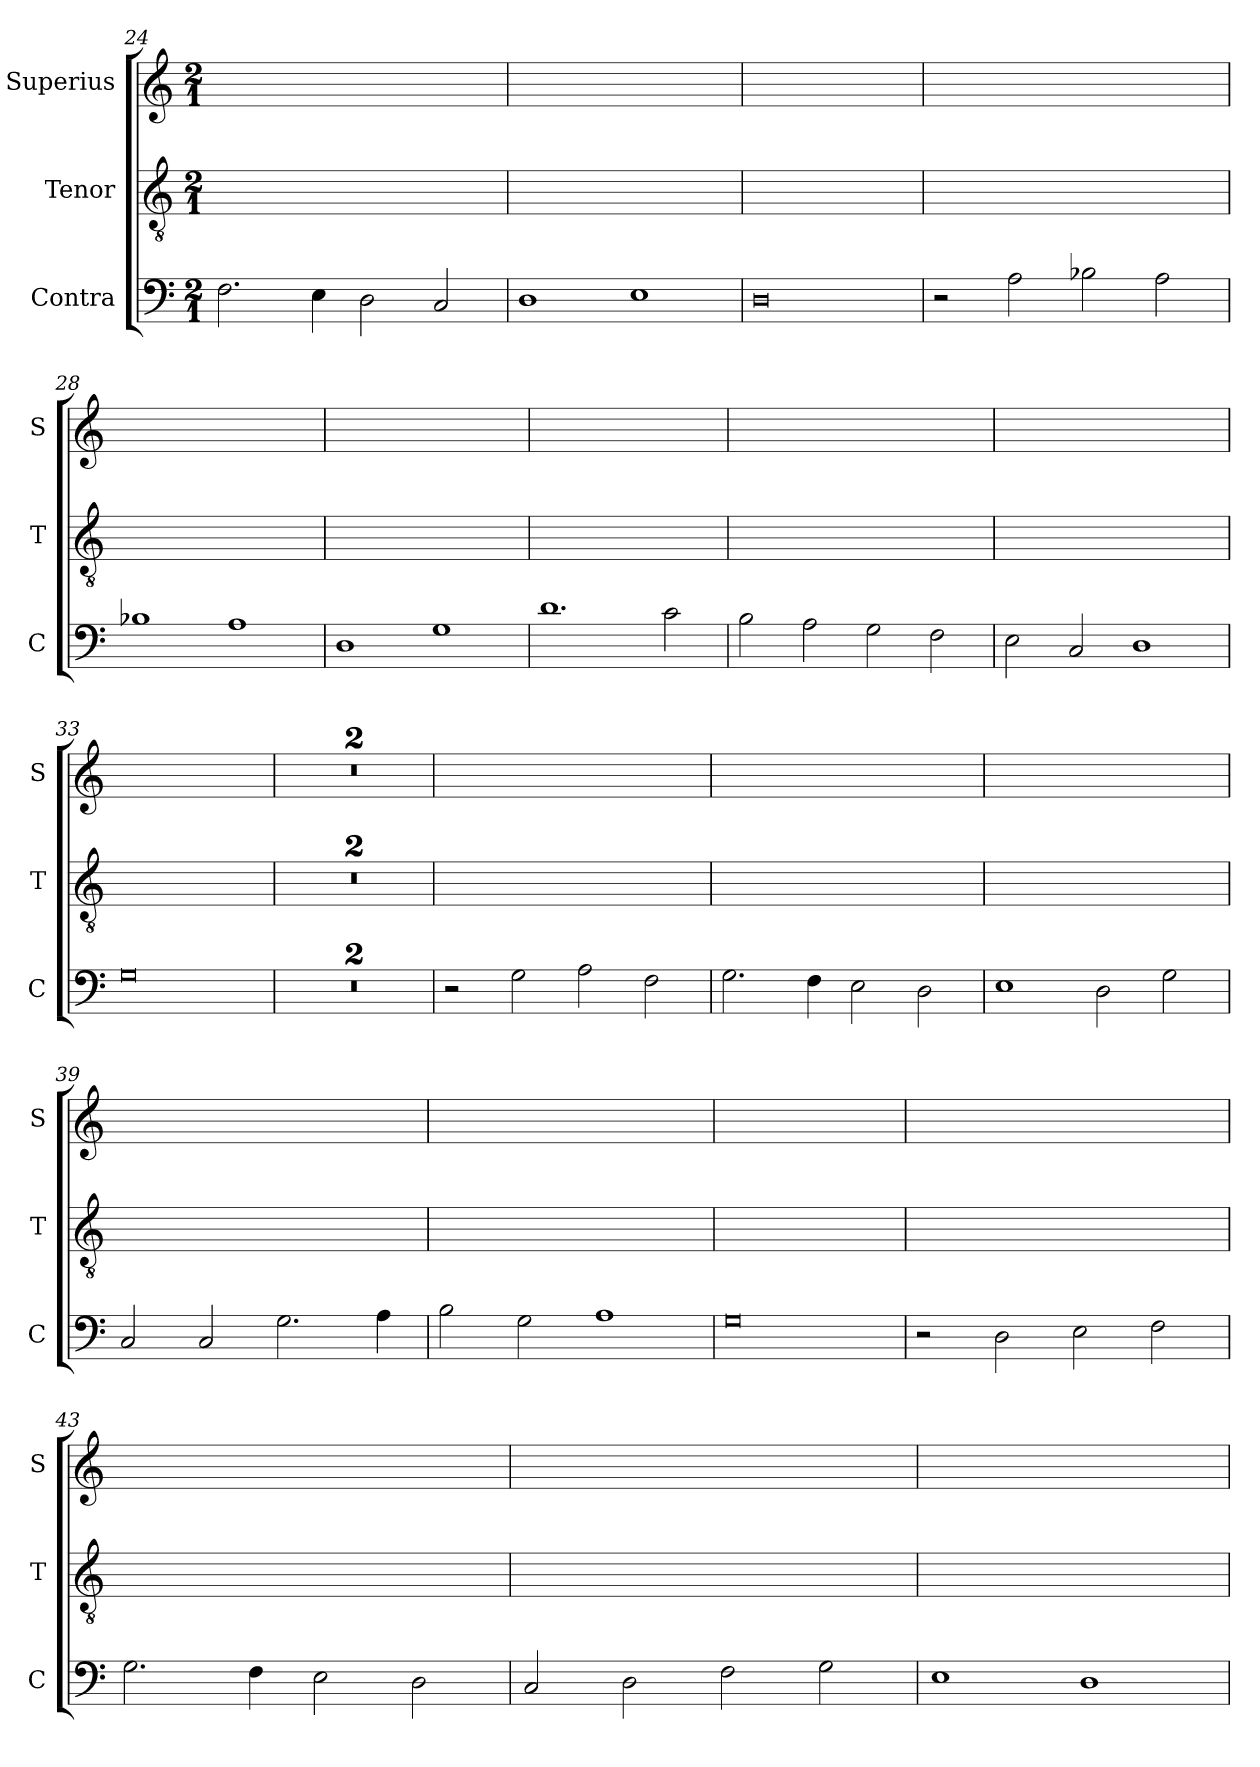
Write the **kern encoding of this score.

**kern	**kern	**kern
*part3	*part2	*part1
*staff3	*staff2	*staff1
*I"Contra	*I"Tenor	*I"Superius
*I'C	*I'T	*I'S
*clefF4	*clefGv2	*clefG2
*k[]	*k[]	*k[]
*M2/1	*M2/1	*M2/1
=24	=24	=24
2.F	0ryy	0ryy
4E	.	.
2D	.	.
2C	.	.
=25	=25	=25
1D	0ryy	0ryy
1E	.	.
=26	=26	=26
0D	0ryy	0ryy
=27	=27	=27
2r	0ryy	0ryy
2A	.	.
2B-X	.	.
2A	.	.
=28	=28	=28
1B-X	0ryy	0ryy
1A	.	.
=29	=29	=29
1D	0ryy	0ryy
1G	.	.
=30	=30	=30
1.d	0ryy	0ryy
2c	.	.
=31	=31	=31
2B	0ryy	0ryy
2A	.	.
2G	.	.
2F	.	.
=32	=32	=32
2E	0ryy	0ryy
2C	.	.
1D	.	.
=33	=33	=33
0G	0ryy	0ryy
=34	=34	=34
0r	0ryy	0ryy
=35	=35	=35
0r	0ryy	0ryy
=36	=36	=36
2r	0ryy	0ryy
2G	.	.
2A	.	.
2F	.	.
=37	=37	=37
2.G	0ryy	0ryy
4F	.	.
2E	.	.
2D	.	.
=38	=38	=38
1E	0ryy	0ryy
2D	.	.
2G	.	.
=39	=39	=39
2C	0ryy	0ryy
2C	.	.
2.G	.	.
4A	.	.
=40	=40	=40
2B	0ryy	0ryy
2G	.	.
1A	.	.
=41	=41	=41
0G	0ryy	0ryy
=42	=42	=42
2r	0ryy	0ryy
2D	.	.
2E	.	.
2F	.	.
=43	=43	=43
2.G	0ryy	0ryy
4F	.	.
2E	.	.
2D	.	.
=44	=44	=44
2C	0ryy	0ryy
2D	.	.
2F	.	.
2G	.	.
=45	=45	=45
1E	0ryy	0ryy
1D	.	.
=	=	=
*-	*-	*-
